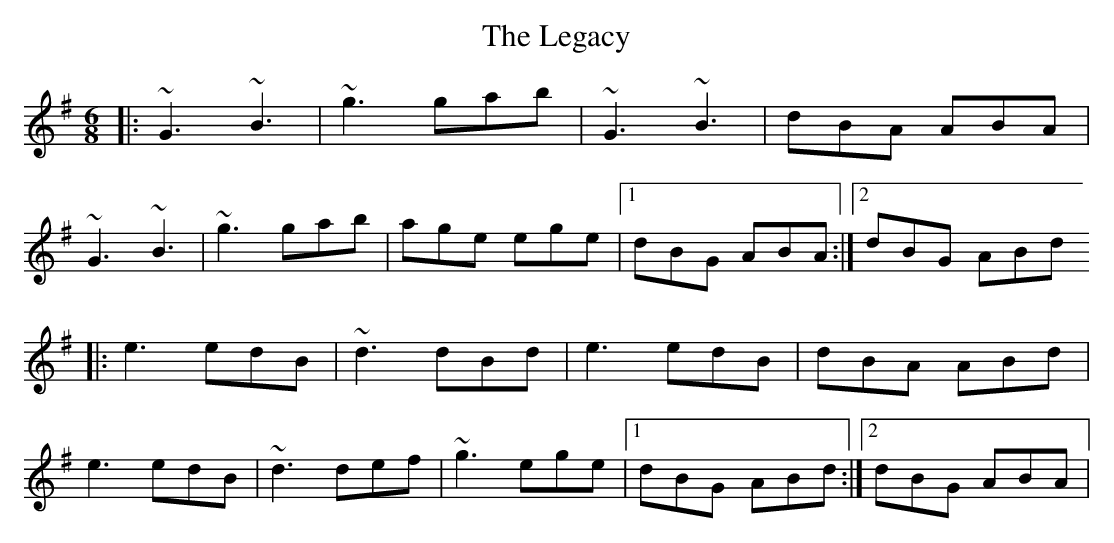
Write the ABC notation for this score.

X:1
T:Legacy, The
M:6/8
K:G
|:~G3 ~B3|~g3 gab|~G3 ~B3|dBA ABA|
~G3 ~B3|~g3 gab|age ege |1dBG ABA:|2 dBG ABd
|:e3 edB|~d3 dBd|e3 edB|dBA ABd|
e3 edB|~d3 def|~g3 ege|1 dBG ABd:|2 dBG ABA |
